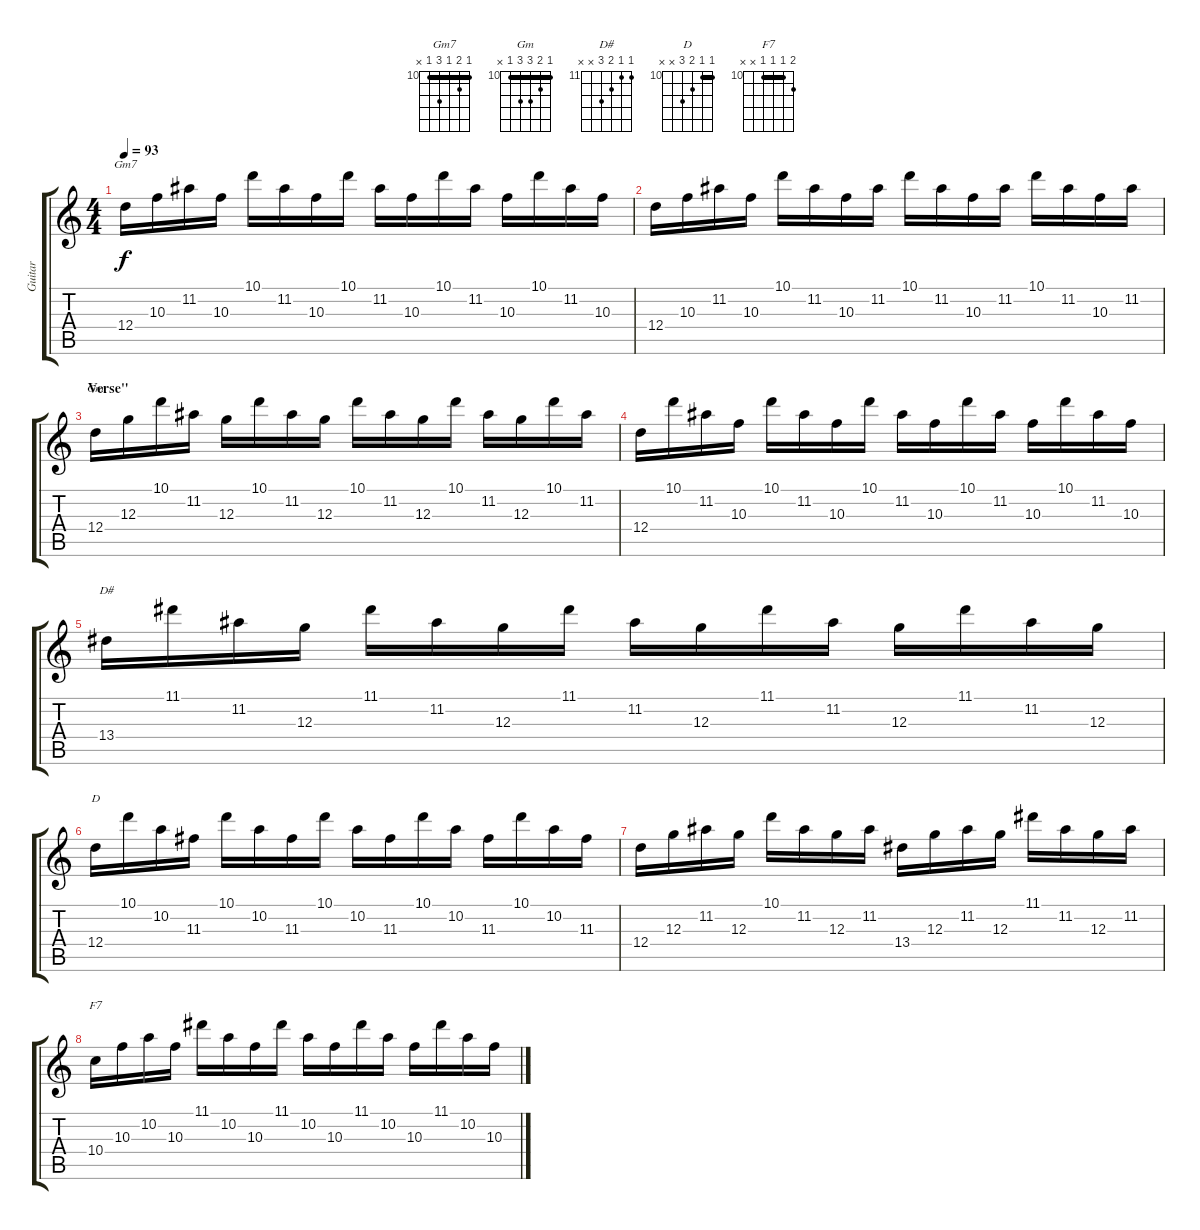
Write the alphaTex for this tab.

\track ("Guitar" "Guitar") {instrument overdrivenguitar}
\staff {score tabs}
\tuning (E4 B3 G3 D3 A2 E2) {hide}
\chord ("Gm7" 10 11 10 12 10 x) {firstfret 10 barre 10}
\chord ("Gm" 10 11 12 12 10 x) {firstfret 10 barre 10}
\chord ("D#" 11 11 12 13 x x) {firstfret 11}
\chord ("D" 10 10 11 12 x x) {firstfret 10 barre 10}
\chord ("F7" 11 10 10 10 x x) {firstfret 10 barre 10}
\ts (4 4)
\tempo 93
\clef g2
\ks c
12.4.16{ch "Gm7" dy f} 10.3.16 11.2.16 10.3.16 10.1.16 11.2.16 10.3.16 10.1.16 11.2.16 10.3.16 10.1.16 11.2.16 10.3.16 10.1.16 11.2.16 10.3.16 |
12.4.16 10.3.16 11.2.16 10.3.16 10.1.16 11.2.16 10.3.16 11.2.16 10.1.16 11.2.16 10.3.16 11.2.16 10.1.16 11.2.16 10.3.16 11.2.16 |
\section ("" "Verse''")
12.4.16{ch "Gm"} 12.3.16 10.1.16 11.2.16 12.3.16 10.1.16 11.2.16 12.3.16 10.1.16 11.2.16 12.3.16 10.1.16 11.2.16 12.3.16 10.1.16 11.2.16 |
12.4.16 10.1.16 11.2.16 10.3.16 10.1.16 11.2.16 10.3.16 10.1.16 11.2.16 10.3.16 10.1.16 11.2.16 10.3.16 10.1.16 11.2.16 10.3.16 |
13.4.16{ch "D#"} 11.1.16 11.2.16 12.3.16 11.1.16 11.2.16 12.3.16 11.1.16 11.2.16 12.3.16 11.1.16 11.2.16 12.3.16 11.1.16 11.2.16 12.3.16 |
12.4.16{ch "D"} 10.1.16 10.2.16 11.3.16 10.1.16 10.2.16 11.3.16 10.1.16 10.2.16 11.3.16 10.1.16 10.2.16 11.3.16 10.1.16 10.2.16 11.3.16 |
12.4.16 12.3.16 11.2.16 12.3.16 10.1.16 11.2.16 12.3.16 11.2.16 13.4.16 12.3.16 11.2.16 12.3.16 11.1.16 11.2.16 12.3.16 11.2.16 |
10.4.16{ch "F7"} 10.3.16 10.2.16 10.3.16 11.1.16 10.2.16 10.3.16 11.1.16 10.2.16 10.3.16 11.1.16 10.2.16 10.3.16 11.1.16 10.2.16 10.3.16
